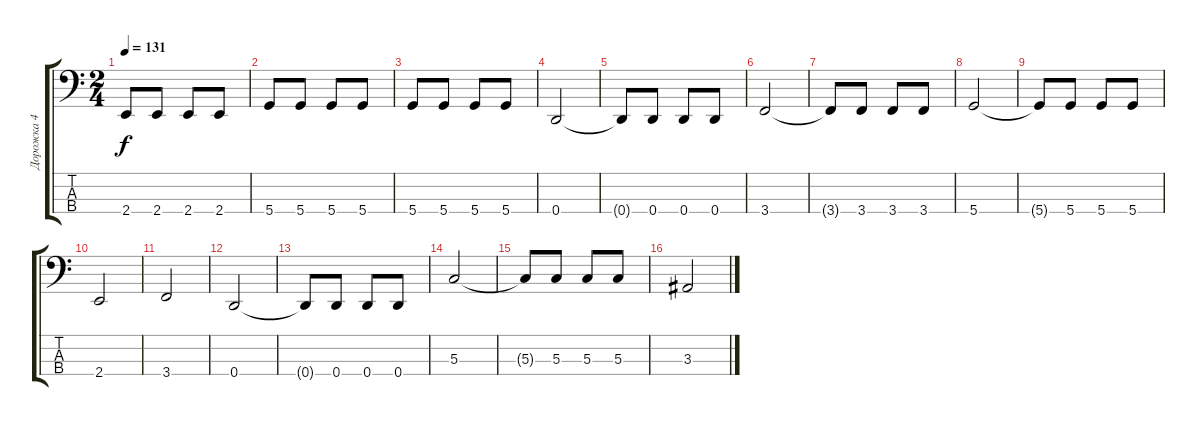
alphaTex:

\track ("Дорожка 4" "Дорожка 4") {instrument electricbassfinger}
\staff {score tabs}
\tuning (F2 C2 G1 D1) {hide}
\ts (2 4)
\tempo 131
\clef f4
\ks c
2.4.8{dy f} 2.4.8 2.4.8 2.4.8 |
5.4.8 5.4.8 5.4.8 5.4.8 |
5.4.8 5.4.8 5.4.8 5.4.8 |
0.4.2 |
0.4{t}.8 0.4.8 0.4.8 0.4.8 |
3.4.2 |
3.4{t}.8 3.4.8 3.4.8 3.4.8 |
5.4.2 |
5.4{t}.8 5.4.8 5.4.8 5.4.8 |
2.4.2 |
3.4.2 |
0.4.2 |
0.4{t}.8 0.4.8 0.4.8 0.4.8 |
5.3.2 |
5.3{t}.8 5.3.8 5.3.8 5.3.8 |
3.3.2
